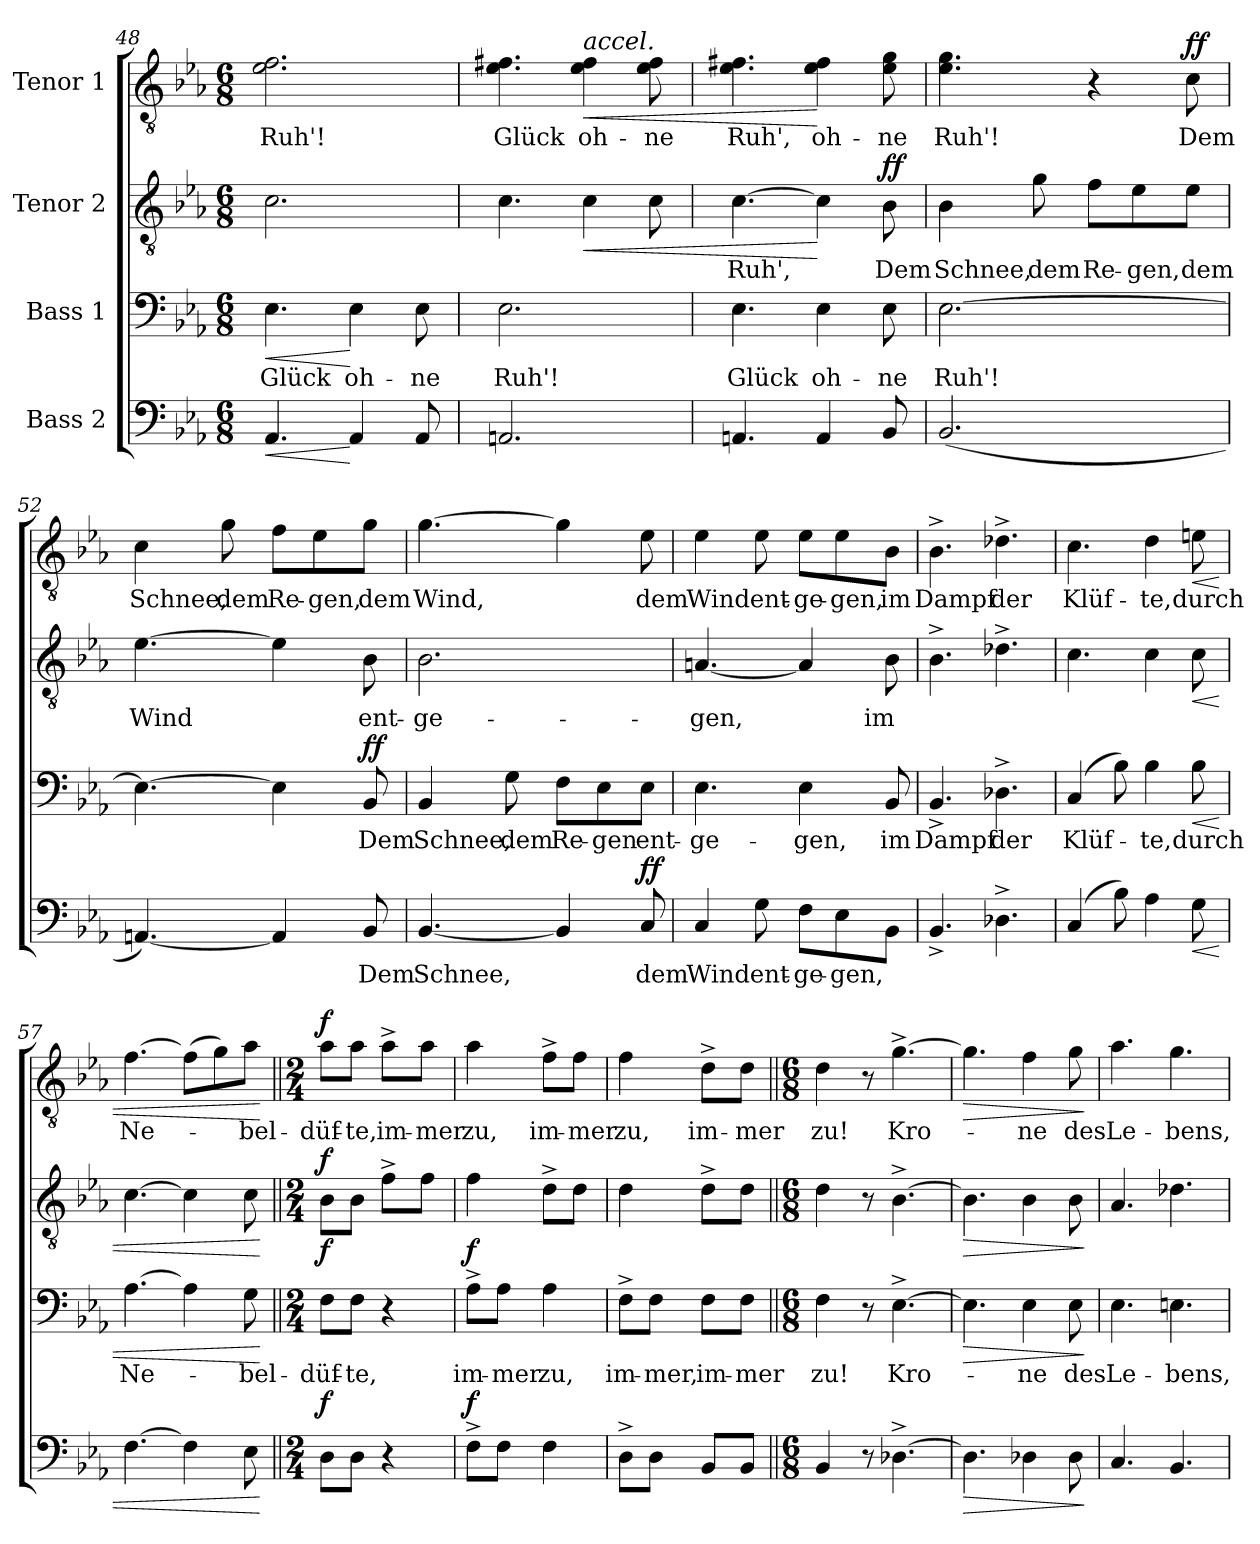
**kern	**text	**dynam	**kern	**text	**dynam	**kern	**text	**dynam	**kern	**text	**dynam
*part4	*part4	*part4	*part3	*part3	*part3	*part2	*part2	*part2	*part1	*part1	*part1
*staff4	*staff4	*staff4	*staff3	*staff3	*staff3	*staff2	*staff2	*staff2	*staff1	*staff1	*staff1
*I"Bass 2	*	*	*I"Bass 1	*	*	*I"Tenor 2	*	*	*I"Tenor 1	*	*
*clefF4	*	*	*clefF4	*	*	*clefGv2	*	*	*clefGv2	*	*
*k[b-e-a-]	*	*	*k[b-e-a-]	*	*	*k[b-e-a-]	*	*	*k[b-e-a-]	*	*
*M6/8	*	*	*M6/8	*	*	*M6/8	*	*	*M6/8	*	*
=48	=48	=48	=48	=48	=48	=48	=48	=48	=48	=48	=48
!	!	!LO:HP:b	!	!	!LO:HP:b	!	!	!	!	!	!
4.AA-/	.	<	4.E-\	Glück	<	2.c\	.	.	2.e-\ 2.f\	Ruh'!	.
4AA-/	.	[	4E-\	oh-	[	.	.	.	.	.	.
8AA-/	.	.	8E-\	-ne	.	.	.	.	.	.	.
=49	=49	=49	=49	=49	=49	=49	=49	=49	=49	=49	=49
2.AAn/	.	.	2.E-\	Ruh'!	.	4.c\	.	.	4.e-\ 4.f#X\	Glück	.
!	!	!	!	!	!	!	!	!	!LO:TX:a:i:t=accel.	!	!
!	!	!	!	!	!	!	!	!LO:HP:b	!	!	!LO:HP:b
.	.	.	.	.	.	4c\	.	<	4e-\ 4f#\	oh-	<
.	.	.	.	.	.	8c\	.	.	8e-\ 8f#\	-ne	.
=50	=50	=50	=50	=50	=50	=50	=50	=50	=50	=50	=50
4.AAn/	.	.	4.E-\	Glück	.	[4.c\	Ruh',	.	4.e-\ 4.f#X\	Ruh',	.
4AA/	.	.	4E-\	oh-	.	4c\]	.	[	4e-\ 4f#\	oh-	[
!	!	!	!	!	!	!	!	!LO:DY:a	!	!	!
8BB-/	.	.	8E-\	-ne	.	8B-\	Dem	ff	8e-\ 8g\	-ne	.
=51	=51	=51	=51	=51	=51	=51	=51	=51	=51	=51	=51
(2.BB-/	.	.	[2.E-\	Ruh'!	.	4B-\	Schnee,	.	4.e-\ 4.g\	Ruh'!	.
.	.	.	.	.	.	8g\	dem	.	.	.	.
.	.	.	.	.	.	8f\L	Re-	.	4r	.	.
.	.	.	.	.	.	8e-\	-gen,	.	.	.	.
!	!	!	!	!	!	!	!	!	!	!	!LO:DY:a
.	.	.	.	.	.	8e-\J	dem	.	8c\	Dem	ff
!!LO:LB:g=z
=52	=52	=52	=52	=52	=52	=52	=52	=52	=52	=52	=52
[4.AAn/)	.	.	4.E-\_	.	.	[4.e-\	Wind	.	4c\	Schnee,	.
.	.	.	.	.	.	.	.	.	8g\	dem	.
4AA/]	.	.	4E-\]	.	.	4e-\]	.	.	8f\L	Re-	.
.	.	.	.	.	.	.	.	.	8e-\	-gen,	.
!	!	!	!	!	!LO:DY:a	!	!	!	!	!	!
8BB-/	Dem	.	8BB-/	Dem	ff	8B-\	ent-	.	8g\J	dem	.
=53	=53	=53	=53	=53	=53	=53	=53	=53	=53	=53	=53
[4.BB-/	Schnee,	.	4BB-/	Schnee,	.	2.B-\	-ge-	.	[4.g\	Wind,	.
.	.	.	8G\	dem	.	.	.	.	.	.	.
4BB-/]	.	.	8F\L	Re-	.	.	.	.	4g\]	.	.
.	.	.	8E-\	-gen	.	.	.	.	.	.	.
!	!	!LO:DY:a	!	!	!	!	!	!	!	!	!
8C/	dem	ff	8E-\J	ent-	.	.	.	.	8e-\	dem	.
=54	=54	=54	=54	=54	=54	=54	=54	=54	=54	=54	=54
4C/	Wind	.	4.E-\	-ge-	.	[4.An/	-gen,	.	4e-\	Wind	.
8G\	ent-	.	.	.	.	.	.	.	8e-\	ent-	.
8F\L	-ge-	.	4E-\	-gen,	.	4A/]	.	.	8e-\L	-ge-	.
8E-\	-gen,	.	.	.	.	.	.	.	8e-\	-gen,	.
8BB-\J	.	.	8BB-/	im	.	8B-\	im	.	8B-\J	im	.
!!LO:PB:g=z
=55	=55	=55	=55	=55	=55	=55	=55	=55	=55	=55	=55
4.BB-^/	.	.	4.BB-^/	Dampf	.	4.B-^\	.	.	4.B-^\	Dampf	.
4.D-X^\	.	.	4.D-X^\	der	.	4.d-X^\	.	.	4.d-X^\	der	.
=56	=56	=56	=56	=56	=56	=56	=56	=56	=56	=56	=56
(4C/	.	.	(4C/	Klüf-	.	4.c\	.	.	4.c\	Klüf-	.
8B-\)	.	.	8B-\)	.	.	.	.	.	.	.	.
4A-\	.	.	4B-\	-te,	.	4c\	.	.	4d\	-te,	.
!	!	!LO:HP:b	!	!	!LO:HP:b	!	!	!LO:HP:b	!	!	!LO:HP:b
8G\	.	<	8B-\	durch	<	8c\	.	<	8en\	durch	<
=57	=57	=57	=57	=57	=57	=57	=57	=57	=57	=57	=57
[4.F\	.	.	[4.A-\	Ne-	.	[4.c\	.	.	[4.f\	Ne-	.
4F\]	.	.	4A-\]	.	.	4c\]	.	.	(8f\L]	.	.
.	.	.	.	.	.	.	.	.	8g\)	.	.
8E-\	.	.	8G\	-bel-	.	8c\	.	.	8a-\J	-bel-	.
.	.	[	.	.	[	.	.	[	.	.	[
=58||	=58||	=58||	=58||	=58||	=58||	=58||	=58||	=58||	=58||	=58||	=58||
*M2/4	*	*	*M2/4	*	*	*M2/4	*	*	*M2/4	*	*
!	!	!LO:DY:a	!	!	!LO:DY:a	!	!	!LO:DY:a	!	!	!LO:DY:a
8D\L	.	f	8F\L	-düf-	f	8B-\L	.	f	8a-\L	-düf-	f
8D\J	.	.	8F\J	-te,	.	8B-\J	.	.	8a-\J	-te,	.
4r	.	.	4r	.	.	8f^\L	.	.	8a-^\L	im-	.
.	.	.	.	.	.	8f\J	.	.	8a-\J	-mer	.
=59	=59	=59	=59	=59	=59	=59	=59	=59	=59	=59	=59
!	!	!LO:DY:a	!	!	!LO:DY:a	!	!	!	!	!	!
8F^\L	.	f	8A-^\L	im-	f	4f\	.	.	4a-\	zu,	.
8F\J	.	.	8A-\J	-mer	.	.	.	.	.	.	.
4F\	.	.	4A-\	zu,	.	8d^\L	.	.	8f^\L	im-	.
.	.	.	.	.	.	8d\J	.	.	8f\J	-mer	.
!!LO:LB:g=z
=60	=60	=60	=60	=60	=60	=60	=60	=60	=60	=60	=60
8D^\L	.	.	8F^\L	im-	.	4d\	.	.	4f\	zu,	.
8D\J	.	.	8F\J	-mer,	.	.	.	.	.	.	.
8BB-/L	.	.	8F\L	im-	.	8d^\L	.	.	8d^\L	im-	.
8BB-/J	.	.	8F\J	-mer	.	8d\J	.	.	8d\J	-mer	.
=61||	=61||	=61||	=61||	=61||	=61||	=61||	=61||	=61||	=61||	=61||	=61||
*M6/8	*	*	*M6/8	*	*	*M6/8	*	*	*M6/8	*	*
4BB-/	.	.	4F\	zu!	.	4d\	.	.	4d\	zu!	.
8r	.	.	8r	.	.	8r	.	.	8r	.	.
[4.D-X^\	.	.	[4.E-^\	Kro-	.	[4.B-^\	.	.	[4.g^\	Kro-	.
=62	=62	=62	=62	=62	=62	=62	=62	=62	=62	=62	=62
!	!	!LO:HP:b	!	!	!LO:HP:b	!	!	!LO:HP:b	!	!	!LO:HP:b
4.D-\]	.	>	4.E-\]	.	>	4.B-\]	.	>	4.g\]	.	>
4D-X\	.	.	4E-\	-ne	.	4B-\	.	.	4f\	-ne	.
8D-\	.	.	8E-\	des	.	8B-\	.	.	8g\	des	.
.	.	]	.	.	]	.	.	]	.	.	]
=63	=63	=63	=63	=63	=63	=63	=63	=63	=63	=63	=63
4.C/	.	.	4.E-\	Le-	.	4.A-/	.	.	4.a-\	Le-	.
4.BB-/	.	.	4.En\	-bens,	.	4.d-X\	.	.	4.g\	-bens,	.
=	=	=	=	=	=	=	=	=	=	=	=
*-	*-	*-	*-	*-	*-	*-	*-	*-	*-	*-	*-
